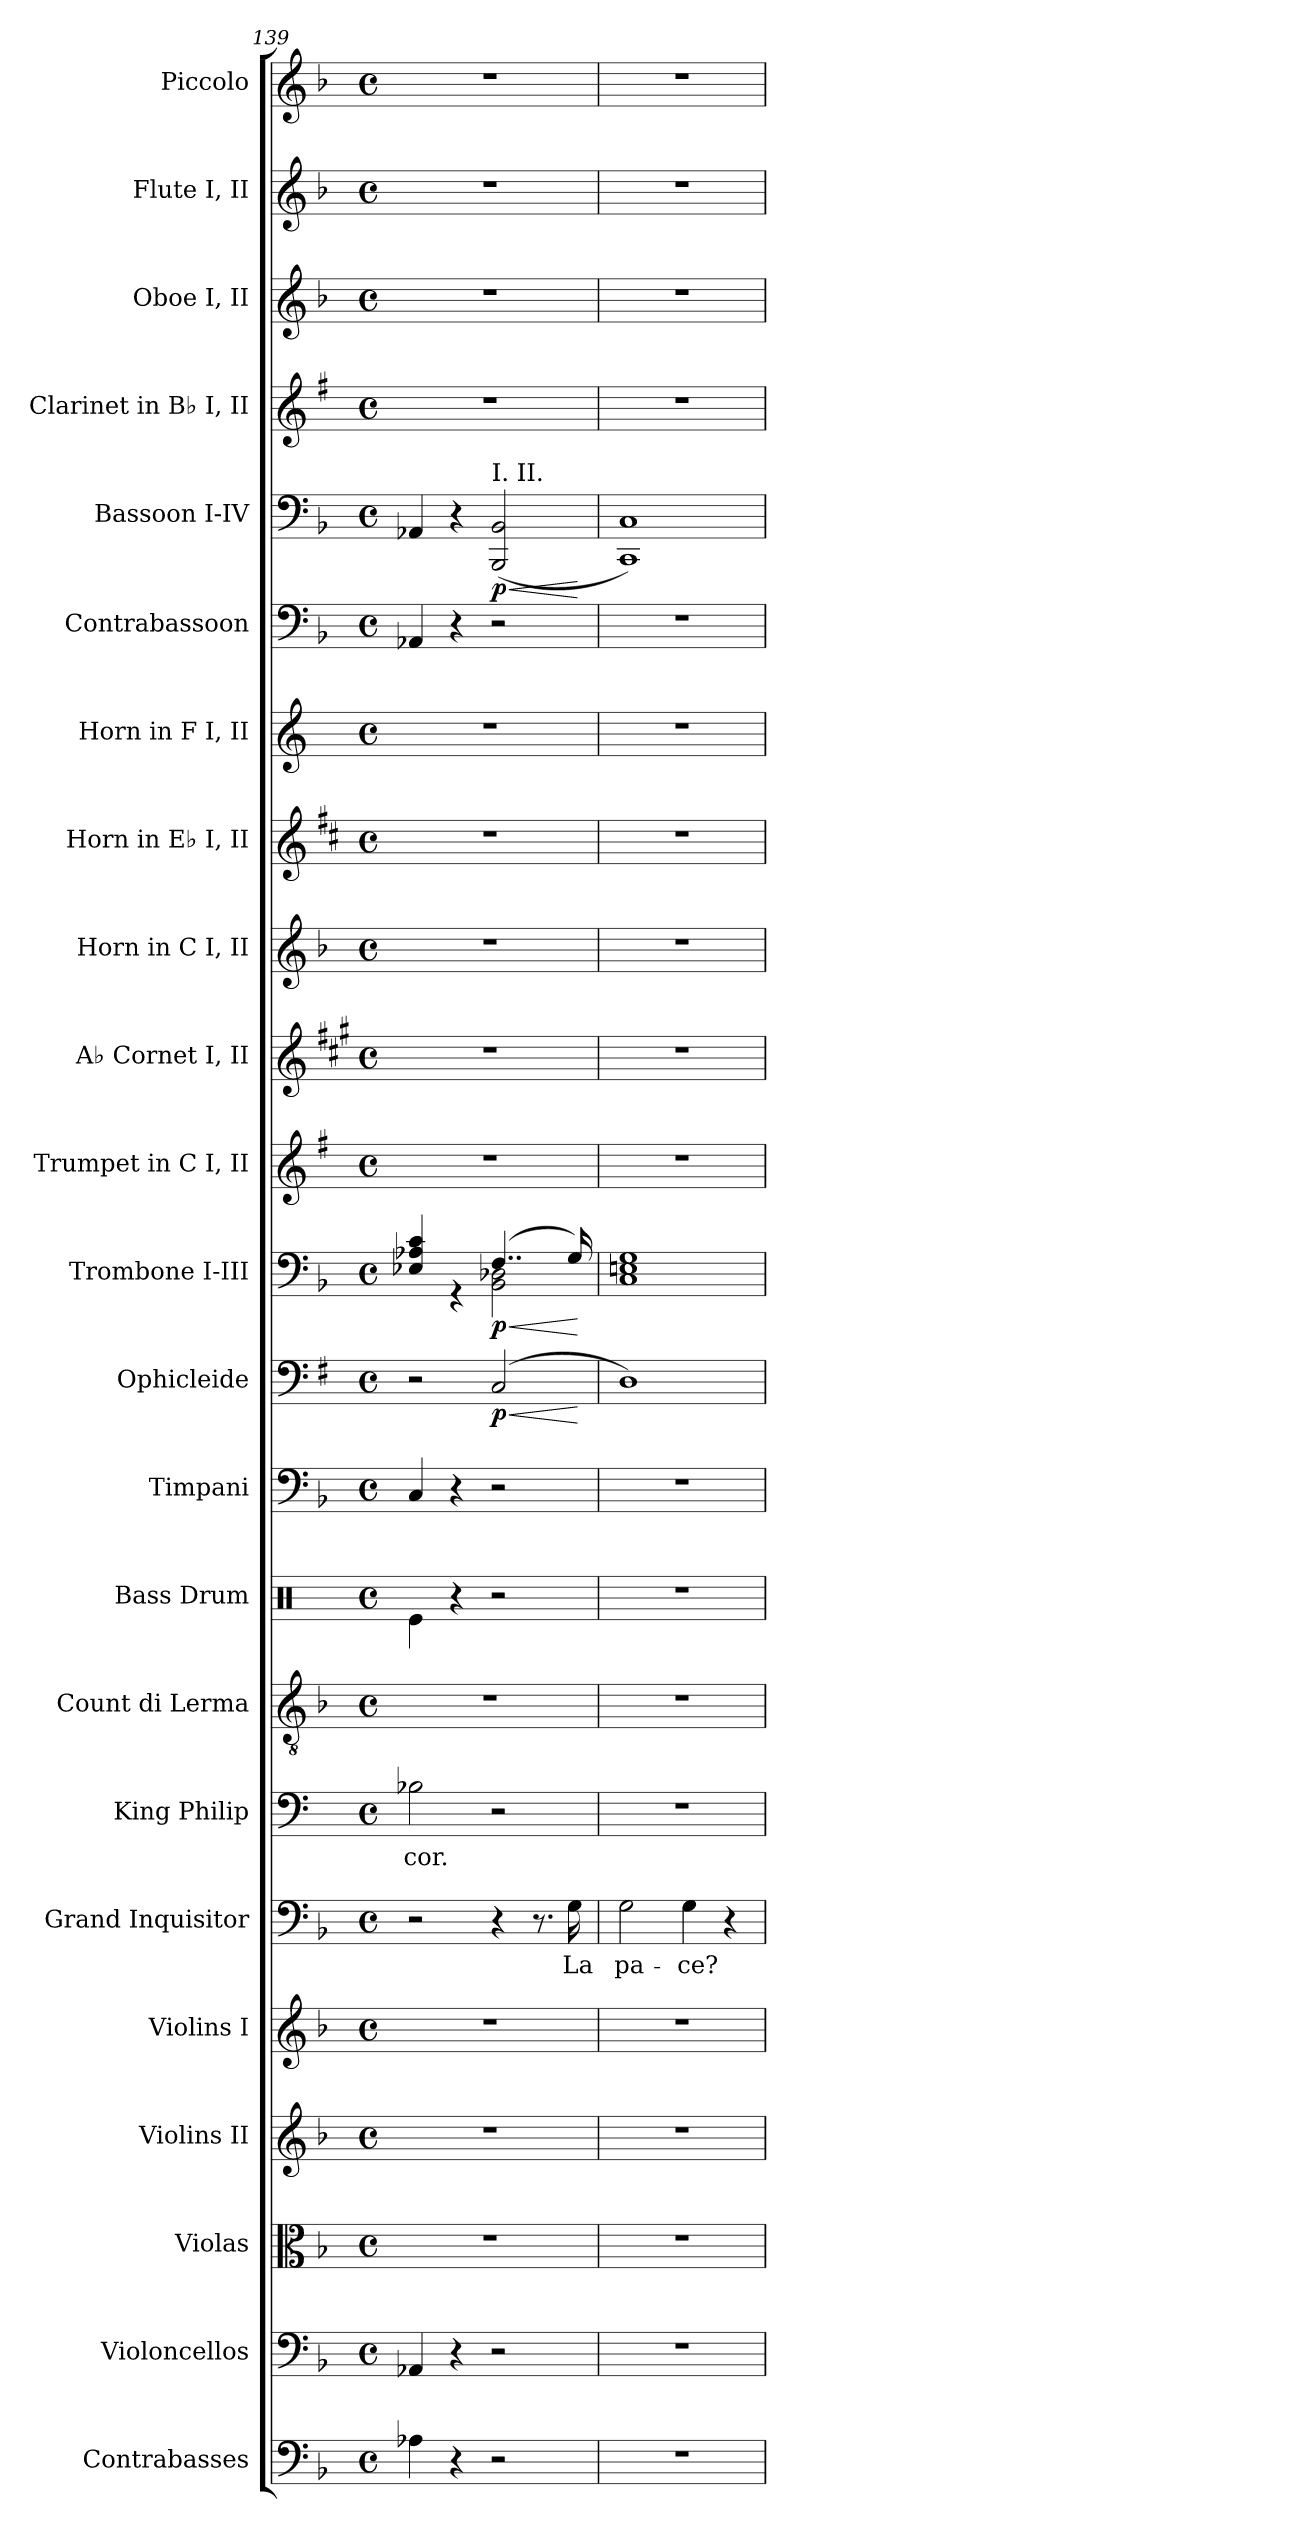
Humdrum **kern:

**kern	**kern	**kern	**kern	**kern	**kern	**text	**kern	**text	**kern	**kern	**kern	**kern	**dynam	**kern	**dynam	**kern	**kern	**kern	**kern	**kern	**kern	**kern	**dynam	**kern	**kern	**kern	**kern
*part23	*part22	*part21	*part20	*part19	*part18	*part18	*part17	*part17	*part16	*part15	*part14	*part13	*part13	*part12	*part12	*part11	*part10	*part9	*part8	*part7	*part6	*part5	*part5	*part4	*part3	*part2	*part1
*staff23	*staff22	*staff21	*staff20	*staff19	*staff18	*staff18	*staff17	*staff17	*staff16	*staff15	*staff14	*staff13	*staff13	*staff12	*staff12	*staff11	*staff10	*staff9	*staff8	*staff7	*staff6	*staff5	*staff5	*staff4	*staff3	*staff2	*staff1
*I"Contrabasses	*I"Violoncellos	*I"Violas	*I"Violins II	*I"Violins I	*I"Grand Inquisitor	*	*I"King Philip	*	*I"Count di Lerma	*I"Bass Drum	*I"Timpani	*I"Ophicleide	*	*I"Trombone I-III	*	*I"Trumpet in C I, II	*I"A♭ Cornet I, II	*I"Horn in C I, II	*I"Horn in E♭ I, II	*I"Horn in F I, II	*I"Contrabassoon	*I"Bassoon I-IV	*	*I"Clarinet in B♭ I, II	*I"Oboe I, II	*I"Flute I, II	*I"Piccolo
*I'Cb.	*I'Vc.	*I'Vla.	*I'Vln. II	*I'Vln. I	*I'G.I.	*	*I'K.P.	*	*I'di L.	*I'BD	*I'Timp.	*I'Oph.	*	*I'Tbn. I-III	*	*	*I'A ♭ Cnt. I, II	*	*	*	*I'Cbsn.	*I'Bsn. I-IV	*	*	*I'Ob. I, II	*I'Fl. I, II	*I'Picc.
*clefF4	*clefF4	*clefC3	*clefG2	*clefG2	*clefF4	*	*clefF4	*	*clefGv2	*clefX	*clefF4	*clefF4	*	*clefF4	*	*clefG2	*clefG2	*clefG2	*clefG2	*clefG2	*clefF4	*clefF4	*	*clefG2	*clefG2	*clefG2	*clefG2
*ITrd7c12	*	*	*	*	*	*	*ITrd4c7	*	*	*	*	*ITrd1c2	*	*	*	*ITrd1c2	*ITrd2c4	*ITrd7c12	*ITrd5c9	*ITrd4c7	*ITrd7c12	*	*	*ITrd1c2	*	*	*ITrd-7c-12
*k[b-]	*k[b-]	*k[b-]	*k[b-]	*k[b-]	*k[b-]	*	*k[b-]	*	*k[b-]	*k[]	*k[b-]	*k[b-]	*	*k[b-]	*	*k[b-]	*k[b-]	*k[b-]	*k[b-]	*k[b-]	*k[b-]	*k[b-]	*	*k[b-]	*k[b-]	*k[b-]	*k[b-]
*M4/4	*M4/4	*M4/4	*M4/4	*M4/4	*M4/4	*	*M4/4	*	*M4/4	*M4/4	*M4/4	*M4/4	*	*M4/4	*	*M4/4	*M4/4	*M4/4	*M4/4	*M4/4	*M4/4	*M4/4	*	*M4/4	*M4/4	*M4/4	*M4/4
*met(c)	*met(c)	*met(c)	*met(c)	*met(c)	*met(c)	*	*met(c)	*	*met(c)	*met(c)	*met(c)	*met(c)	*	*met(c)	*	*met(c)	*met(c)	*met(c)	*met(c)	*met(c)	*met(c)	*met(c)	*	*met(c)	*met(c)	*met(c)	*met(c)
=139	=139	=139	=139	=139	=139	=139	=139	=139	=139	=139	=139	=139	=139	=139	=139	=139	=139	=139	=139	=139	=139	=139	=139	=139	=139	=139	=139
!	!	!	!	!	!	!	!	!LO:LY:b	!	!	!	!	!	!	!	!	!	!	!	!	!	!	!	!	!	!	!
*	*	*	*	*	*	*	*	*	*	*	*	*	*	*^	*	*	*	*	*	*	*	*	*	*	*	*	*
4AA-X\	4AA-X/	1r	1r	1r	2r	.	2E-X\	-cor.	1r	4Re\	4C/	2r	.	4E-X/ 4A-X/ 4c/	2ryy	.	1r	1r	1r	1r	1r	4AAA-X/	4AA-X/	.	1r	1r	1r	1r
4r	4r	.	.	.	.	.	.	.	.	4r	4r	.	.	4rGG	.	.	.	.	.	.	.	4r	4r	.	.	.	.	.
!	!	!	!	!	!	!	!	!	!	!	!	!	!	!	!	!	!	!	!	!	!	!	!LO:TX:a:t=I. II.	!	!	!	!	!
!	!	!	!	!	!	!	!	!	!	!	!	!	!LO:HP:b	!	!	!LO:HP:b	!	!	!	!	!	!	!	!LO:HP:b	!	!	!	!
!	!	!	!	!	!	!	!	!	!	!	!	!	!LO:DY:n=1:b	!	!	!LO:DY:n=1:b	!	!	!	!	!	!	!	!LO:DY:n=1:b	!	!	!	!
2r	2r	.	.	.	4r	.	2r	.	.	2r	2r	(<2BB-/	< p	(>4..F/	2BB-\ 2D-X\	< p	.	.	.	.	.	2r	(<2BBB-/ 2BB-/	< p	.	.	.	.
.	.	.	.	.	8.r	.	.	.	.	.	.	.	.	.	.	.	.	.	.	.	.	.	.	.	.	.	.	.
!	!	!	!	!	!	!LO:LY:b	!	!	!	!	!	!	!	!	!	!	!	!	!	!	!	!	!	!	!	!	!	!
.	.	.	.	.	16G\	La	.	.	.	.	.	.	.	16G/)	.	.	.	.	.	.	.	.	.	.	.	.	.	.
*	*	*	*	*	*	*	*	*	*	*	*	*	*	*v	*v	*	*	*	*	*	*	*	*	*	*	*	*	*
.	.	.	.	.	.	.	.	.	.	.	.	.	[	.	[	.	.	.	.	.	.	.	[	.	.	.	.
=140	=140	=140	=140	=140	=140	=140	=140	=140	=140	=140	=140	=140	=140	=140	=140	=140	=140	=140	=140	=140	=140	=140	=140	=140	=140	=140	=140
!	!	!	!	!	!	!LO:LY:b	!	!	!	!	!	!	!	!	!	!	!	!	!	!	!	!	!	!	!	!	!
1r	1r	1r	1r	1r	2G\	pa-	1r	.	1r	1r	1r	1C)	.	1C 1Eni 1G	.	1r	1r	1r	1r	1r	1r	1CC 1C)	.	1r	1r	1r	1r
!	!	!	!	!	!	!LO:LY:b	!	!	!	!	!	!	!	!	!	!	!	!	!	!	!	!	!	!	!	!	!
.	.	.	.	.	4G\	-ce?	.	.	.	.	.	.	.	.	.	.	.	.	.	.	.	.	.	.	.	.	.
.	.	.	.	.	4r	.	.	.	.	.	.	.	.	.	.	.	.	.	.	.	.	.	.	.	.	.	.
=	=	=	=	=	=	=	=	=	=	=	=	=	=	=	=	=	=	=	=	=	=	=	=	=	=	=	=
*-	*-	*-	*-	*-	*-	*-	*-	*-	*-	*-	*-	*-	*-	*-	*-	*-	*-	*-	*-	*-	*-	*-	*-	*-	*-	*-	*-
